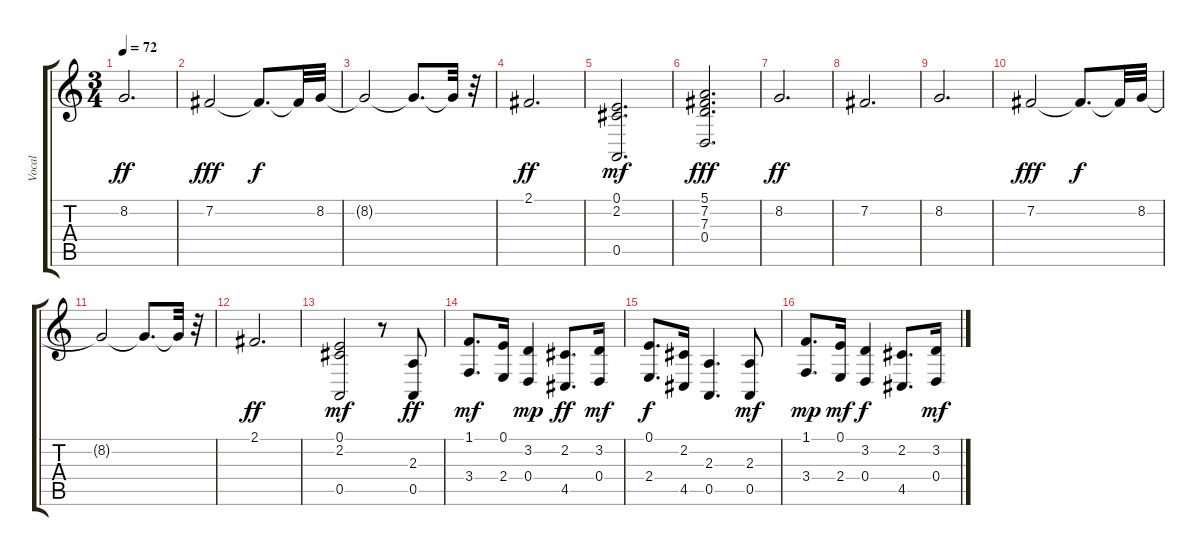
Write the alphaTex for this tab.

\track ("Vocal" "Vocal") {instrument synthvoice}
\staff {score tabs}
\tuning (E4 B3 G3 D3 A2 E2) {hide}
\ts (3 4)
\tempo 72
\clef g2
\ks c
8.2.2{d dy ff} |
7.2.2{dy fff} 7.2{t}.8{d dy f} 7.2{t}.32 8.2.32 |
8.2{t}.2 8.2{t}.8{d} 8.2{t}.32 r.32 |
2.1.2{d dy ff} |
(0.1 2.2 0.5).2{d dy mf} |
(5.1 7.2 7.3 0.4).2{d dy fff} |
8.2.2{d dy ff} |
7.2.2{d} |
8.2.2{d} |
7.2.2{dy fff} 7.2{t}.8{d dy f} 7.2{t}.32 8.2.32 |
8.2{t}.2 8.2{t}.8{d} 8.2{t}.32 r.32 |
2.1.2{d dy ff} |
(0.1 2.2 0.5).2{dy mf} r.8 (2.3 0.5).8{dy ff} |
(1.1 3.4).8{d dy mf} (0.1 2.4).16 (3.2 0.4).4{dy mp} (2.2 4.5).8{d dy ff} (3.2 0.4).16{dy mf} |
(0.1 2.4).8{d dy f} (2.2 4.5).16 (2.3 0.5).4{d} (2.3 0.5).8{dy mf} |
(1.1 3.4).8{d dy mp} (0.1 2.4).16{dy mf} (3.2 0.4).4{dy f} (2.2 4.5).8{d} (3.2 0.4).16{dy mf}
